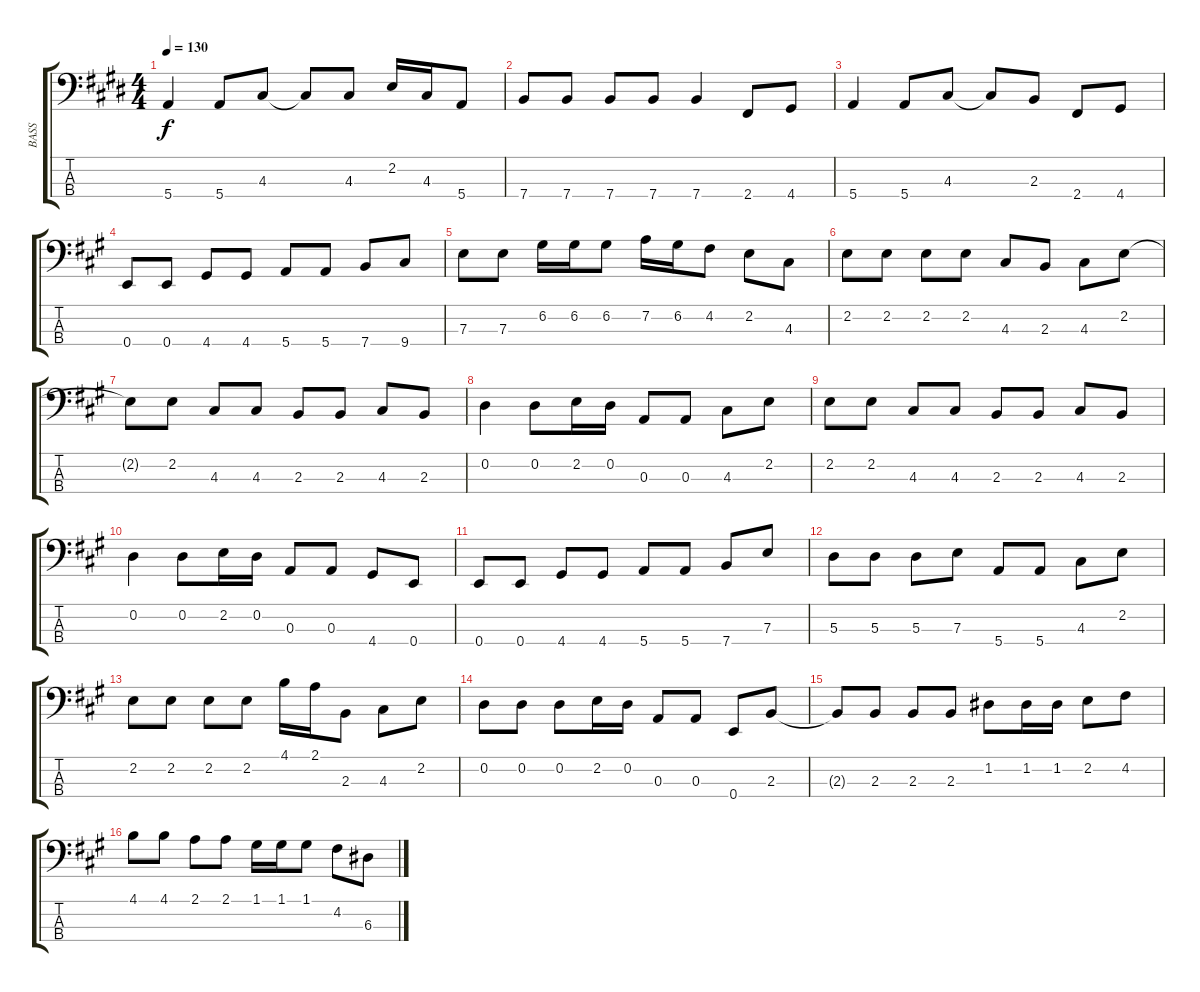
\track ("BASS" "BASS") {instrument electricbassfinger}
\staff {score tabs}
\tuning (G2 D2 A1 E1) {hide}
\ts (4 4)
\tempo 130
\clef f4
\ks e
5.4.4{dy f} 5.4.8 4.3.8 4.3{t}.8 4.3.8 2.2.16 4.3.16 5.4.8 |
\ks c#minor
7.4.8 7.4.8 7.4.8 7.4.8 7.4.4 2.4.8 4.4.8 |
\ks e
5.4.4 5.4.8 4.3.8 4.3{t}.8 2.3.8 2.4.8 4.4.8 |
\ks a
0.4.8 0.4.8 4.4.8 4.4.8 5.4.8 5.4.8 7.4.8 9.4.8 |
7.3.8 7.3.8 6.2.16 6.2.16 6.2.8 7.2.16 6.2.16 4.2.8 2.2.8 4.3.8 |
2.2.8 2.2.8 2.2.8 2.2.8 4.3.8 2.3.8 4.3.8 2.2.8 |
2.2{t}.8 2.2.8 4.3.8 4.3.8 2.3.8 2.3.8 4.3.8 2.3.8 |
0.2.4 0.2.8 2.2.16 0.2.16 0.3.8 0.3.8 4.3.8 2.2.8 |
2.2.8 2.2.8 4.3.8 4.3.8 2.3.8 2.3.8 4.3.8 2.3.8 |
0.2.4 0.2.8 2.2.16 0.2.16 0.3.8 0.3.8 4.4.8 0.4.8 |
0.4.8 0.4.8 4.4.8 4.4.8 5.4.8 5.4.8 7.4.8 7.3.8 |
5.3.8 5.3.8 5.3.8 7.3.8 5.4.8 5.4.8 4.3.8 2.2.8 |
2.2.8 2.2.8 2.2.8 2.2.8 4.1.16 2.1.16 2.3.8 4.3.8 2.2.8 |
0.2.8 0.2.8 0.2.8 2.2.16 0.2.16 0.3.8 0.3.8 0.4.8 2.3.8 |
2.3{t}.8 2.3.8 2.3.8 2.3.8 1.2.8 1.2.16 1.2.16 2.2.8 4.2.8 |
4.1.8 4.1.8 2.1.8 2.1.8 1.1.16 1.1.16 1.1.8 4.2.8 6.3.8
